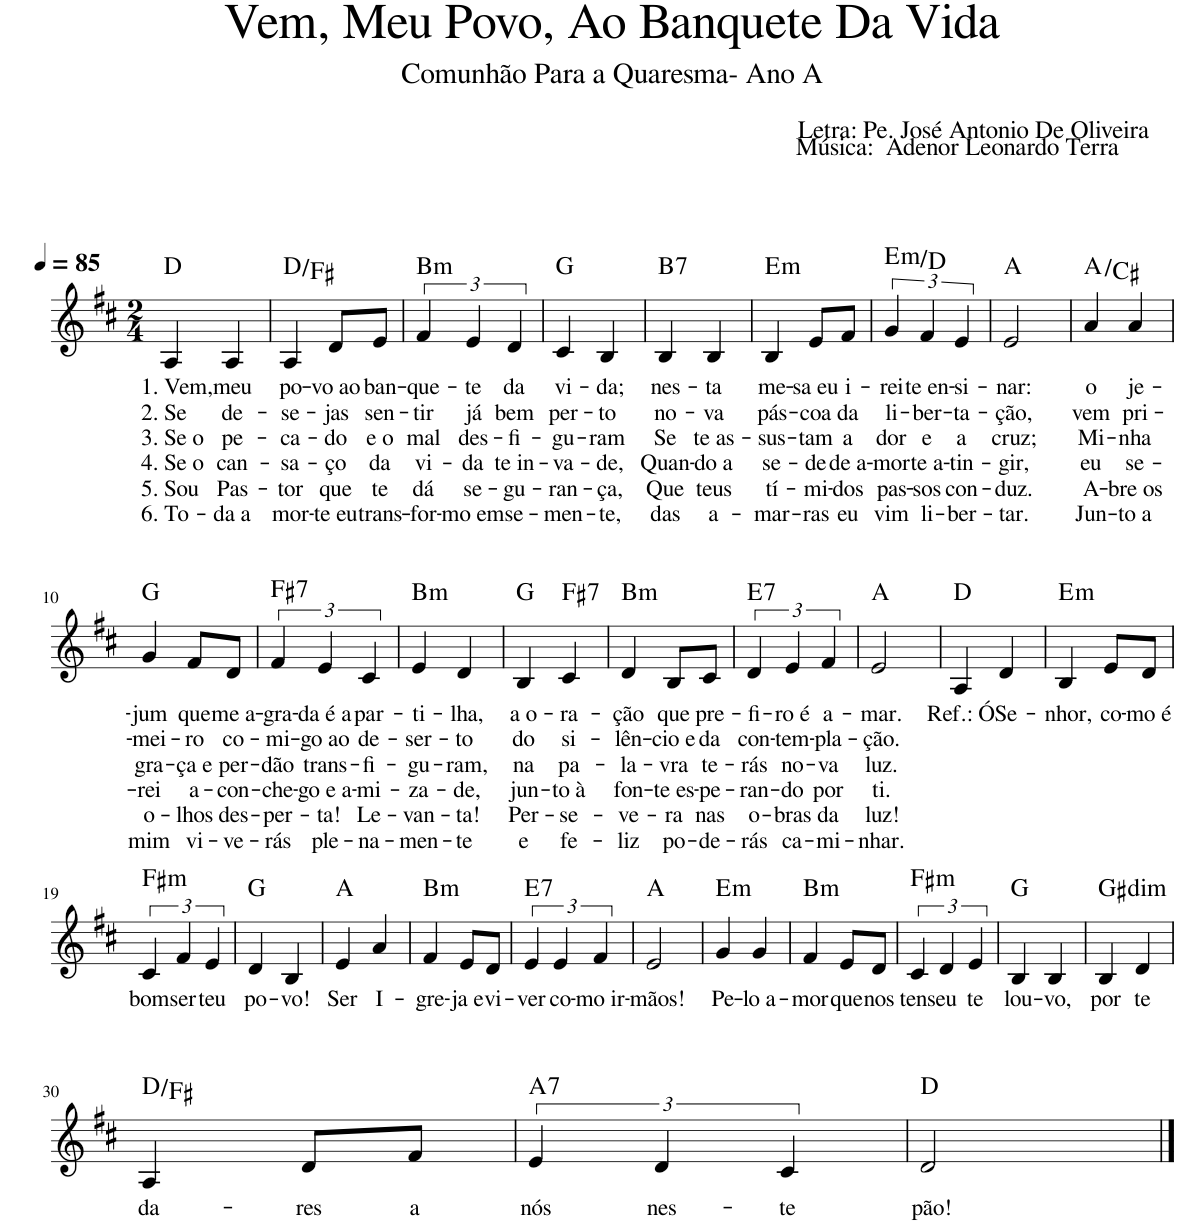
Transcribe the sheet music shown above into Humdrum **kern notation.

**kern	**text	**text	**text	**text	**text	**text	**harte
*part1	*part1	*part1	*part1	*part1	*part1	*part1	*part1
*staff1	*staff1	*staff1	*staff1	*staff1	*staff1	*staff1	*
*I"Voz	*	*	*	*	*	*	*
*I'Vo.	*	*	*	*	*	*	*
*clefG2	*	*	*	*	*	*	*
*k[f#c#]	*	*	*	*	*	*	*
*M2/4	*	*	*	*	*	*	*
*MM85	*	*	*	*	*	*	*
=1	=1	=1	=1	=1	=1	=1	=1
!	!LO:LY:b	!LO:LY:b	!LO:LY:b	!LO:LY:b	!LO:LY:b	!LO:LY:b	!
4A/	1. Vem,	2. Se	3. Se o	4. Se o	5. Sou	6. To-	D:maj
!	!LO:LY:b	!LO:LY:b	!LO:LY:b	!LO:LY:b	!LO:LY:b	!LO:LY:b	!
4A/	meu	de-	pe-	can-	Pas-	-da a	.
=2	=2	=2	=2	=2	=2	=2	=2
!	!LO:LY:b	!LO:LY:b	!LO:LY:b	!LO:LY:b	!LO:LY:b	!LO:LY:b	!
4A/	po-	-se-	-ca-	-sa-	-tor	mor-	D:maj/3
!	!LO:LY:b	!LO:LY:b	!LO:LY:b	!LO:LY:b	!LO:LY:b	!LO:LY:b	!
8d/L	-vo ao	-jas	-do	-ço	que	-te eu	.
!	!LO:LY:b	!LO:LY:b	!LO:LY:b	!LO:LY:b	!LO:LY:b	!LO:LY:b	!
8e/J	ban-	sen-	e o	da	te	trans-	.
=3	=3	=3	=3	=3	=3	=3	=3
!	!LO:LY:b	!LO:LY:b	!LO:LY:b	!LO:LY:b	!LO:LY:b	!LO:LY:b	!LO:H:kt=m
6f#/	-que-	-tir	mal	vi-	dá	-for-	B:min
!	!LO:LY:b	!LO:LY:b	!LO:LY:b	!LO:LY:b	!LO:LY:b	!LO:LY:b	!
6e/	-te	já	des-	-da	se-	-mo em	.
!	!LO:LY:b	!LO:LY:b	!LO:LY:b	!LO:LY:b	!LO:LY:b	!LO:LY:b	!
6d/	da	bem	-fi-	te in-	-gu-	se-	.
=4	=4	=4	=4	=4	=4	=4	=4
!	!LO:LY:b	!LO:LY:b	!LO:LY:b	!LO:LY:b	!LO:LY:b	!LO:LY:b	!
4c#/	vi-	per-	-gu-	-va-	-ran-	-men-	G:maj
!	!LO:LY:b	!LO:LY:b	!LO:LY:b	!LO:LY:b	!LO:LY:b	!LO:LY:b	!
4B/	-da;	-to	-ram	-de,	-ça,	-te,	.
=5	=5	=5	=5	=5	=5	=5	=5
!	!LO:LY:b	!LO:LY:b	!LO:LY:b	!LO:LY:b	!LO:LY:b	!LO:LY:b	!LO:H:kt=7
4B/	nes-	no-	Se	Quan-	Que	das	B:7
!	!LO:LY:b	!LO:LY:b	!LO:LY:b	!LO:LY:b	!LO:LY:b	!LO:LY:b	!
4B/	-ta	-va	te as-	-do a	teus	a-	.
=6	=6	=6	=6	=6	=6	=6	=6
!	!LO:LY:b	!LO:LY:b	!LO:LY:b	!LO:LY:b	!LO:LY:b	!LO:LY:b	!LO:H:kt=m
4B/	me-	pás-	-sus-	se-	tí-	-mar-	E:min
!	!LO:LY:b	!LO:LY:b	!LO:LY:b	!LO:LY:b	!LO:LY:b	!LO:LY:b	!
8e/L	-sa eu	-coa	-tam	-de	-mi-	-ras	.
!	!LO:LY:b	!LO:LY:b	!LO:LY:b	!LO:LY:b	!LO:LY:b	!LO:LY:b	!
8f#/J	i-	da	a	de a-	-dos	eu	.
=7	=7	=7	=7	=7	=7	=7	=7
!	!LO:LY:b	!LO:LY:b	!LO:LY:b	!LO:LY:b	!LO:LY:b	!LO:LY:b	!LO:H:kt=m
6g/	-rei	li-	dor	-mor	pas-	vim	E:min/b7
!	!LO:LY:b	!LO:LY:b	!LO:LY:b	!LO:LY:b	!LO:LY:b	!LO:LY:b	!
6f#/	te en-	-ber-	e	te a-	-sos	li-	.
!	!LO:LY:b	!LO:LY:b	!LO:LY:b	!LO:LY:b	!LO:LY:b	!LO:LY:b	!
6e/	-si-	-ta-	a	-tin-	con-	-ber-	.
=8	=8	=8	=8	=8	=8	=8	=8
!	!LO:LY:b	!LO:LY:b	!LO:LY:b	!LO:LY:b	!LO:LY:b	!LO:LY:b	!
2e/	-nar:	-ção,	cruz;	-gir,	-duz.	-tar.	A:maj
=9	=9	=9	=9	=9	=9	=9	=9
!	!LO:LY:b	!LO:LY:b	!LO:LY:b	!LO:LY:b	!LO:LY:b	!LO:LY:b	!
4a/	o	vem	Mi-	eu	A-	Jun-	A:maj/3
!	!LO:LY:b	!LO:LY:b	!LO:LY:b	!LO:LY:b	!LO:LY:b	!LO:LY:b	!
4a/	je-	pri-	-nha	se-	-bre os	-to a	.
!!LO:LB:g=z
=10	=10	=10	=10	=10	=10	=10	=10
!	!LO:LY:b	!LO:LY:b	!LO:LY:b	!LO:LY:b	!LO:LY:b	!LO:LY:b	!
4g/	-jum	-mei-	gra-	-rei	o-	mim	G:maj
!	!LO:LY:b	!LO:LY:b	!LO:LY:b	!LO:LY:b	!LO:LY:b	!LO:LY:b	!
8f#/L	que	-ro	-ça e	a-	-lhos	vi-	.
!	!LO:LY:b	!LO:LY:b	!LO:LY:b	!LO:LY:b	!LO:LY:b	!LO:LY:b	!
8d/J	me a-	co-	per-	-con-	des-	-ve-	.
=11	=11	=11	=11	=11	=11	=11	=11
!	!LO:LY:b	!LO:LY:b	!LO:LY:b	!LO:LY:b	!LO:LY:b	!LO:LY:b	!LO:H:kt=7
6f#/	-gra-	-mi-	-dão	-che-	-per-	-rás	F#:7
!	!LO:LY:b	!LO:LY:b	!LO:LY:b	!LO:LY:b	!LO:LY:b	!LO:LY:b	!
6e/	-da é a	-go ao	trans-	-go e a-	-ta!	ple-	.
!	!LO:LY:b	!LO:LY:b	!LO:LY:b	!LO:LY:b	!LO:LY:b	!LO:LY:b	!
6c#/	par-	de-	-fi-	-mi-	Le-	-na-	.
=12	=12	=12	=12	=12	=12	=12	=12
!	!LO:LY:b	!LO:LY:b	!LO:LY:b	!LO:LY:b	!LO:LY:b	!LO:LY:b	!LO:H:kt=m
4e/	-ti-	-ser-	-gu-	-za-	-van-	-men-	B:min
!	!LO:LY:b	!LO:LY:b	!LO:LY:b	!LO:LY:b	!LO:LY:b	!LO:LY:b	!
4d/	-lha,	-to	-ram,	-de,	-ta!	-te	.
=13	=13	=13	=13	=13	=13	=13	=13
!	!LO:LY:b	!LO:LY:b	!LO:LY:b	!LO:LY:b	!LO:LY:b	!LO:LY:b	!
4B/	a o-	do	na	jun-	Per-	e	G:maj
!	!LO:LY:b	!LO:LY:b	!LO:LY:b	!LO:LY:b	!LO:LY:b	!LO:LY:b	!LO:H:kt=7
4c#/	-ra-	si-	pa-	-to à	-se-	fe-	F#:7
=14	=14	=14	=14	=14	=14	=14	=14
!	!LO:LY:b	!LO:LY:b	!LO:LY:b	!LO:LY:b	!LO:LY:b	!LO:LY:b	!LO:H:kt=m
4d/	-ção	-lên-	-la-	fon-	-ve-	-liz	B:min
!	!LO:LY:b	!LO:LY:b	!LO:LY:b	!LO:LY:b	!LO:LY:b	!LO:LY:b	!
8B/L	que	-cio e	-vra	-te es-	-ra	po-	.
!	!LO:LY:b	!LO:LY:b	!LO:LY:b	!LO:LY:b	!LO:LY:b	!LO:LY:b	!
8c#/J	pre-	da	te-	-pe-	nas	-de-	.
=15	=15	=15	=15	=15	=15	=15	=15
!	!LO:LY:b	!LO:LY:b	!LO:LY:b	!LO:LY:b	!LO:LY:b	!LO:LY:b	!LO:H:kt=7
6d/	-fi-	con-	-rás	-ran-	o-	-rás	E:7
!	!LO:LY:b	!LO:LY:b	!LO:LY:b	!LO:LY:b	!LO:LY:b	!LO:LY:b	!
6e/	-ro é	-tem-	no-	-do	-bras	ca-	.
!	!LO:LY:b	!LO:LY:b	!LO:LY:b	!LO:LY:b	!LO:LY:b	!LO:LY:b	!
6f#/	a-	-pla-	-va	por	da	-mi-	.
=16	=16	=16	=16	=16	=16	=16	=16
!	!LO:LY:b	!LO:LY:b	!LO:LY:b	!LO:LY:b	!LO:LY:b	!LO:LY:b	!
2e/	-mar.	-ção.	luz.	ti.	luz!	-nhar.	A:maj
=17	=17	=17	=17	=17	=17	=17	=17
!	!LO:LY:b	!	!	!	!	!	!
4A/	Ref.: Ó	.	.	.	.	.	D:maj
!	!LO:LY:b	!	!	!	!	!	!
4d/	Se-	.	.	.	.	.	.
=18	=18	=18	=18	=18	=18	=18	=18
!	!LO:LY:b	!	!	!	!	!	!LO:H:kt=m
4B/	-nhor,	.	.	.	.	.	E:min
!	!LO:LY:b	!	!	!	!	!	!
8e/L	co-	.	.	.	.	.	.
!	!LO:LY:b	!	!	!	!	!	!
8d/J	-mo é	.	.	.	.	.	.
!!LO:LB:g=z
=19	=19	=19	=19	=19	=19	=19	=19
!	!LO:LY:b	!	!	!	!	!	!LO:H:kt=m
6c#/	bom	.	.	.	.	.	F#:min
!	!LO:LY:b	!	!	!	!	!	!
6f#/	ser	.	.	.	.	.	.
!	!LO:LY:b	!	!	!	!	!	!
6e/	teu	.	.	.	.	.	.
=20	=20	=20	=20	=20	=20	=20	=20
!	!LO:LY:b	!	!	!	!	!	!
4d/	po-	.	.	.	.	.	G:maj
!	!LO:LY:b	!	!	!	!	!	!
4B/	-vo!	.	.	.	.	.	.
=21	=21	=21	=21	=21	=21	=21	=21
!	!LO:LY:b	!	!	!	!	!	!
4e/	Ser	.	.	.	.	.	A:maj
!	!LO:LY:b	!	!	!	!	!	!
4a/	I-	.	.	.	.	.	.
=22	=22	=22	=22	=22	=22	=22	=22
!	!LO:LY:b	!	!	!	!	!	!LO:H:kt=m
4f#/	-gre-	.	.	.	.	.	B:min
!	!LO:LY:b	!	!	!	!	!	!
8e/L	-ja e	.	.	.	.	.	.
!	!LO:LY:b	!	!	!	!	!	!
8d/J	vi-	.	.	.	.	.	.
=23	=23	=23	=23	=23	=23	=23	=23
!	!LO:LY:b	!	!	!	!	!	!LO:H:kt=7
6e/	-ver	.	.	.	.	.	E:7
!	!LO:LY:b	!	!	!	!	!	!
6e/	co-	.	.	.	.	.	.
!	!LO:LY:b	!	!	!	!	!	!
6f#/	-mo ir-	.	.	.	.	.	.
=24	=24	=24	=24	=24	=24	=24	=24
!	!LO:LY:b	!	!	!	!	!	!
2e/	-mãos!	.	.	.	.	.	A:maj
=25	=25	=25	=25	=25	=25	=25	=25
!	!LO:LY:b	!	!	!	!	!	!LO:H:kt=m
4g/	Pe-	.	.	.	.	.	E:min
!	!LO:LY:b	!	!	!	!	!	!
4g/	-lo a-	.	.	.	.	.	.
=26	=26	=26	=26	=26	=26	=26	=26
!	!LO:LY:b	!	!	!	!	!	!LO:H:kt=m
4f#/	-mor	.	.	.	.	.	B:min
!	!LO:LY:b	!	!	!	!	!	!
8e/L	que	.	.	.	.	.	.
!	!LO:LY:b	!	!	!	!	!	!
8d/J	nos	.	.	.	.	.	.
=27	=27	=27	=27	=27	=27	=27	=27
!	!LO:LY:b	!	!	!	!	!	!LO:H:kt=m
6c#/	tens	.	.	.	.	.	F#:min
!	!LO:LY:b	!	!	!	!	!	!
6d/	eu	.	.	.	.	.	.
!	!LO:LY:b	!	!	!	!	!	!
6e/	te	.	.	.	.	.	.
=28	=28	=28	=28	=28	=28	=28	=28
!	!LO:LY:b	!	!	!	!	!	!
4B/	lou-	.	.	.	.	.	G:maj
!	!LO:LY:b	!	!	!	!	!	!
4B/	-vo,	.	.	.	.	.	.
=29	=29	=29	=29	=29	=29	=29	=29
!	!LO:LY:b	!	!	!	!	!	!LO:H:kt=dim
4B/	por	.	.	.	.	.	G#:dim
!	!LO:LY:b	!	!	!	!	!	!
4d/	te	.	.	.	.	.	.
!!LO:LB:g=z
=30	=30	=30	=30	=30	=30	=30	=30
!	!LO:LY:b	!	!	!	!	!	!
4A/	da-	.	.	.	.	.	D:maj/3
!	!LO:LY:b	!	!	!	!	!	!
8d/L	-res	.	.	.	.	.	.
!	!LO:LY:b	!	!	!	!	!	!
8f#/J	a	.	.	.	.	.	.
=31	=31	=31	=31	=31	=31	=31	=31
!	!LO:LY:b	!	!	!	!	!	!LO:H:kt=7
6e/	nós	.	.	.	.	.	A:7
!	!LO:LY:b	!	!	!	!	!	!
6d/	nes-	.	.	.	.	.	.
!	!LO:LY:b	!	!	!	!	!	!
6c#/	-te	.	.	.	.	.	.
=32	=32	=32	=32	=32	=32	=32	=32
!	!LO:LY:b	!	!	!	!	!	!
2d/	pão!	.	.	.	.	.	D:maj
==	==	==	==	==	==	==	==
*-	*-	*-	*-	*-	*-	*-	*-
